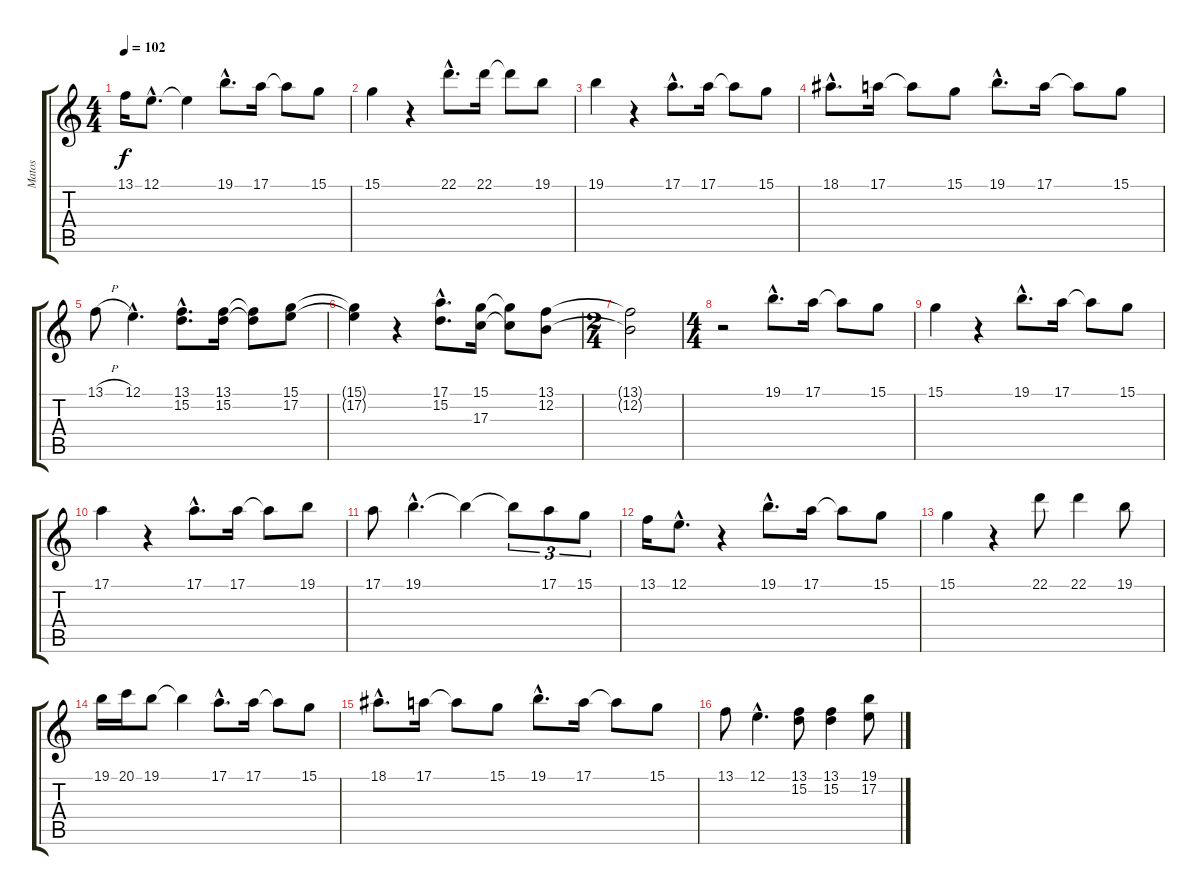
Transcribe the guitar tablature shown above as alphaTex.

\track ("Matos" "Matos") {instrument lead6voice}
\staff {score tabs}
\tuning (E4 B3 G3 D3 A2 E2) {hide}
\ts (4 4)
\tempo 102
\clef g2
\ks c
13.1.16{dy f} 12.1{hac}.8{d} 12.1{t}.4 19.1{hac}.8{d} 17.1.16 17.1{t}.8 15.1.8 |
15.1.4 r.4 22.1{hac}.8{d} 22.1.16 22.1{t}.8 19.1.8 |
19.1.4 r.4 17.1{hac}.8{d} 17.1.16 17.1{t}.8 15.1.8 |
18.1{hac}.8{d} 17.1.16 17.1{t}.8 15.1.8 19.1{hac}.8{d} 17.1.16 17.1{t}.8 15.1.8 |
13.1{h}.8 12.1{hac}.4{d} (13.1{hac} 15.2{hac}).8{d} (13.1 15.2).16 (13.1{t} 15.2{t}).8 (15.1 17.2).8 |
(15.1{t} 17.2{t}).4 r.4 (17.1{hac} 15.2{hac}).8{d} (15.1 17.3).16 (15.1{t} 17.3{t}).8 (13.1 12.2).8 |
\ts (2 4)
(13.1{t} 12.2{t}).2 |
\ts (4 4)
r.2 19.1{hac}.8{d} 17.1.16 17.1{t}.8 15.1.8 |
15.1.4 r.4 19.1{hac}.8{d} 17.1.16 17.1{t}.8 15.1.8 |
17.1.4 r.4 17.1{hac}.8{d} 17.1.16 17.1{t}.8 19.1.8 |
17.1.8 19.1{hac}.4{d} 19.1{t}.4 19.1{t}.8{tu (3 2)} 17.1.8{tu (3 2)} 15.1.8{tu (3 2)} |
13.1.16 12.1{hac}.8{d} r.4 19.1{hac}.8{d} 17.1.16 17.1{t}.8 15.1.8 |
15.1.4 r.4 22.1.8 22.1.4 19.1.8 |
19.1.16 20.1.16 19.1.8 19.1{t}.4 17.1{hac}.8{d} 17.1.16 17.1{t}.8 15.1.8 |
18.1{hac}.8{d} 17.1.16 17.1{t}.8 15.1.8 19.1{hac}.8{d} 17.1.16 17.1{t}.8 15.1.8 |
13.1.8 12.1{hac}.4{d} (13.1 15.2).8 (13.1 15.2).4 (19.1 17.2).8
